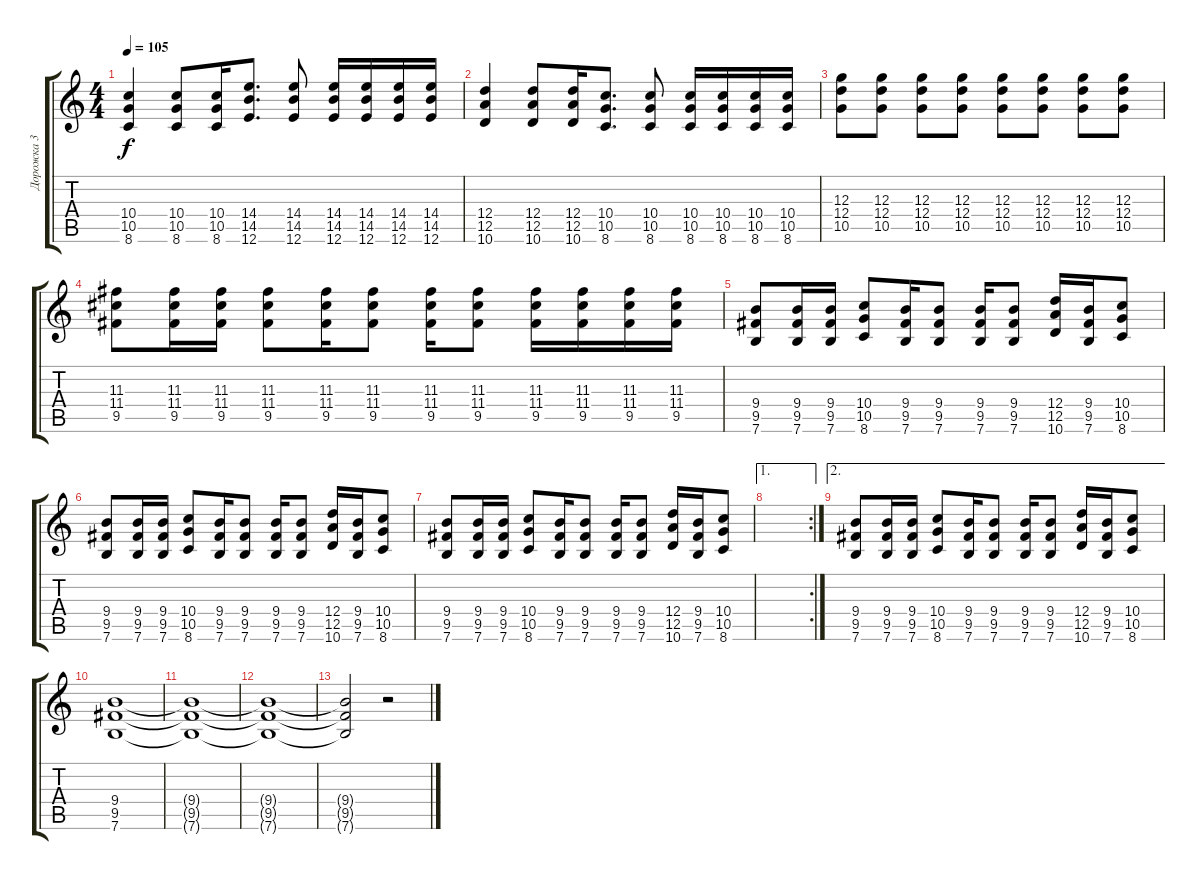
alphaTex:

\track ("Дорожка 3" "Дорожка 3") {instrument distortionguitar}
\staff {score tabs}
\tuning (E4 B3 G3 D3 A2 E2) {hide}
\ts (4 4)
\tempo 105
\clef g2
\ks c
(10.4 10.5 8.6).4{dy f} (10.4 10.5 8.6).8 (10.4 10.5 8.6).16 (14.4 14.5 12.6).8{d} (14.4 14.5 12.6).8 (14.4 14.5 12.6).16 (14.4 14.5 12.6).16 (14.4 14.5 12.6).16 (14.4 14.5 12.6).16 |
(12.4 12.5 10.6).4 (12.4 12.5 10.6).8 (12.4 12.5 10.6).16 (10.4 10.5 8.6).8{d} (10.4 10.5 8.6).8 (10.4 10.5 8.6).16 (10.4 10.5 8.6).16 (10.4 10.5 8.6).16 (10.4 10.5 8.6).16 |
(12.3 12.4 10.5).8 (12.3 12.4 10.5).8 (12.3 12.4 10.5).8 (12.3 12.4 10.5).8 (12.3 12.4 10.5).8 (12.3 12.4 10.5).8 (12.3 12.4 10.5).8 (12.3 12.4 10.5).8 |
(11.3 11.4 9.5).8 (11.3 11.4 9.5).16 (11.3 11.4 9.5).16 (11.3 11.4 9.5).8 (11.3 11.4 9.5).16 (11.3 11.4 9.5).8 (11.3 11.4 9.5).16 (11.3 11.4 9.5).8 (11.3 11.4 9.5).16 (11.3 11.4 9.5).16 (11.3 11.4 9.5).16 (11.3 11.4 9.5).16 |
(9.4 9.5 7.6).8 (9.4 9.5 7.6).16 (9.4 9.5 7.6).16 (10.4 10.5 8.6).8 (9.4 9.5 7.6).16 (9.4 9.5 7.6).8 (9.4 9.5 7.6).16 (9.4 9.5 7.6).8 (12.4 12.5 10.6).16 (9.4 9.5 7.6).16 (10.4 10.5 8.6).8 |
(9.4 9.5 7.6).8 (9.4 9.5 7.6).16 (9.4 9.5 7.6).16 (10.4 10.5 8.6).8 (9.4 9.5 7.6).16 (9.4 9.5 7.6).8 (9.4 9.5 7.6).16 (9.4 9.5 7.6).8 (12.4 12.5 10.6).16 (9.4 9.5 7.6).16 (10.4 10.5 8.6).8 |
(9.4 9.5 7.6).8 (9.4 9.5 7.6).16 (9.4 9.5 7.6).16 (10.4 10.5 8.6).8 (9.4 9.5 7.6).16 (9.4 9.5 7.6).8 (9.4 9.5 7.6).16 (9.4 9.5 7.6).8 (12.4 12.5 10.6).16 (9.4 9.5 7.6).16 (10.4 10.5 8.6).8 |
\ae 1
\rc 2
|
\ae 2
(9.4 9.5 7.6).8 (9.4 9.5 7.6).16 (9.4 9.5 7.6).16 (10.4 10.5 8.6).8 (9.4 9.5 7.6).16 (9.4 9.5 7.6).8 (9.4 9.5 7.6).16 (9.4 9.5 7.6).8 (12.4 12.5 10.6).16 (9.4 9.5 7.6).16 (10.4 10.5 8.6).8 |
(9.4 9.5 7.6).1 |
(9.4{t} 9.5{t} 7.6{t}).1 |
(9.4{t} 9.5{t} 7.6{t}).1 |
(9.4{t} 9.5{t} 7.6{t}).2 r.2
